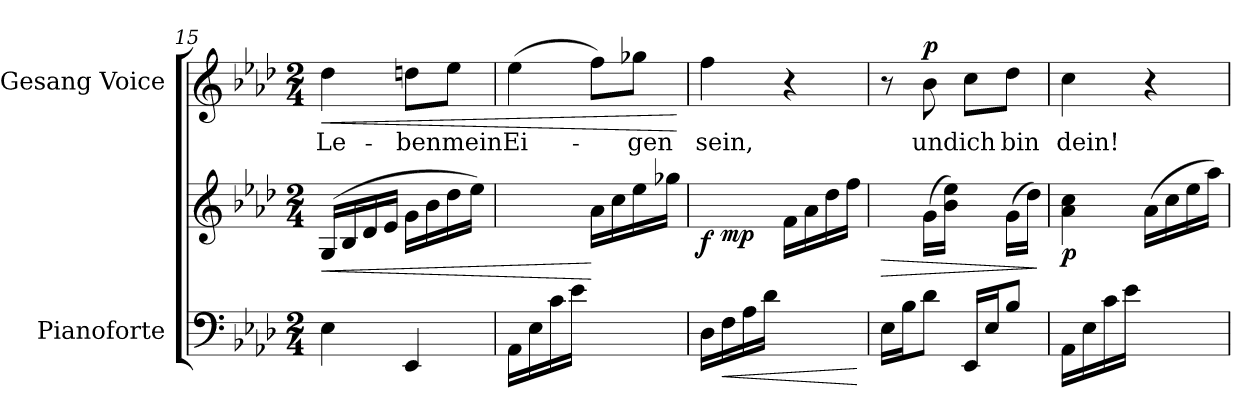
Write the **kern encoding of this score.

**kern	**kern	**dynam	**kern	**text	**dynam
*part2	*part2	*part2	*part1	*part1	*part1
*staff3	*staff2	*staff2/3	*staff1	*staff1	*staff1
*I"Pianoforte	*	*	*I"Gesang Voice	*	*
*I'Pno	*	*	*	*	*
!!LO:LB:g=z
*clefF4	*clefG2	*	*clefG2	*	*
*k[b-e-a-d-]	*k[b-e-a-d-]	*	*k[b-e-a-d-]	*	*
*M2/4	*M2/4	*	*M2/4	*	*
=15	=15	=15	=15	=15	=15
!	!	!LO:HP:b	!	!LO:LY:b	!LO:HP:b
4E-\	(>16G/LL	<	4dd-\	Le-	<
.	16B-/	.	.	.	.
.	16d-/	.	.	.	.
.	16e-/JJ	.	.	.	.
!	!	!	!	!LO:LY:b	!
4EE-/	16g\LL	.	8ddn\L	-ben	.
.	16b-\	.	.	.	.
!	!	!	!	!LO:LY:b	!
.	16dd-\	.	8ee-\J	mein	.
.	16ee-\JJ)	.	.	.	.
=16	=16	=16	=16	=16	=16
*^	*	*	*	*	*
!	!	!	!	!	!LO:LY:b	!
(>16AA-\LL	2ryy	4ryy	.	(>4ee-\	Ei-	.
16E-\	.	.	.	.	.	.
16c\	.	.	.	.	.	.
16e-\JJ	.	.	.	.	.	.
4ryy	.	16a-\LL	[	8ff\L)	.	.
.	.	16cc\	.	.	.	.
!	!	!	!	!	!LO:LY:b	!
.	.	16ee-\	.	8gg-X\J	-gen	.
.	.	16gg-X\JJ)	.	.	.	.
*v	*v	*	*	*	*	*
.	.	.	.	.	[
=17	=17	=17	=17	=17	=17
*^	*	*	*	*	*
!	!	!	!LO:DY:b	!	!LO:LY:b	!
(>16D-\LL	2ryy	16ryy	f	4ff\	sein,	.
!	!	!	!LO:HP:b=2	!	!	!
!	!	!	!LO:DY:n=1:b	!	!	!
16F\	.	8.ryy	< mp	.	.	.
16A-\	.	.	.	.	.	.
16d-\JJ	.	.	.	.	.	.
4ryy	.	16f\LL	.	4r	.	.
.	.	16a-\	.	.	.	.
.	.	16dd-\	.	.	.	.
.	.	16ff\JJ)	.	.	.	.
*v	*v	*	*	*	*	*
.	.	[	.	.	.
=18	=18	=18	=18	=18	=18
*	*	*	*MM104	*	*
!	!	!LO:HP:b	!	!	!
16E-\LL	8ryy	>	8r	.	.
16B-\J	.	.	.	.	.
!	!	!	!	!LO:LY:b	!LO:DY:a
8d-\J	(>16g\LL	.	8b-\	und	p
.	16b-\ 16ee-\JJ)	.	.	.	.
!	!	!	!	!LO:LY:b	!
16EE-/LL	8ryy	.	8cc\L	ich	.
16E-/J	.	.	.	.	.
!	!	!	!	!LO:LY:b	!
8B-/J	(>16g\LL	.	8dd-\J	bin	.
.	16dd-\JJ)	.	.	.	.
.	.	]	.	.	.
=19	=19	=19	=19	=19	=19
!	!	!LO:DY:b	!	!LO:LY:b	!
16AA-\LL	4a-\ 4cc\	p	4cc\	dein!	.
16E-\	.	.	.	.	.
16c\	.	.	.	.	.
16e-\JJ	.	.	.	.	.
4ryy	(>16a-\LL	.	4r	.	.
.	16cc\	.	.	.	.
.	16ee-\	.	.	.	.
.	16aa-\JJ)	.	.	.	.
=	=	=	=	=	=
*-	*-	*-	*-	*-	*-
